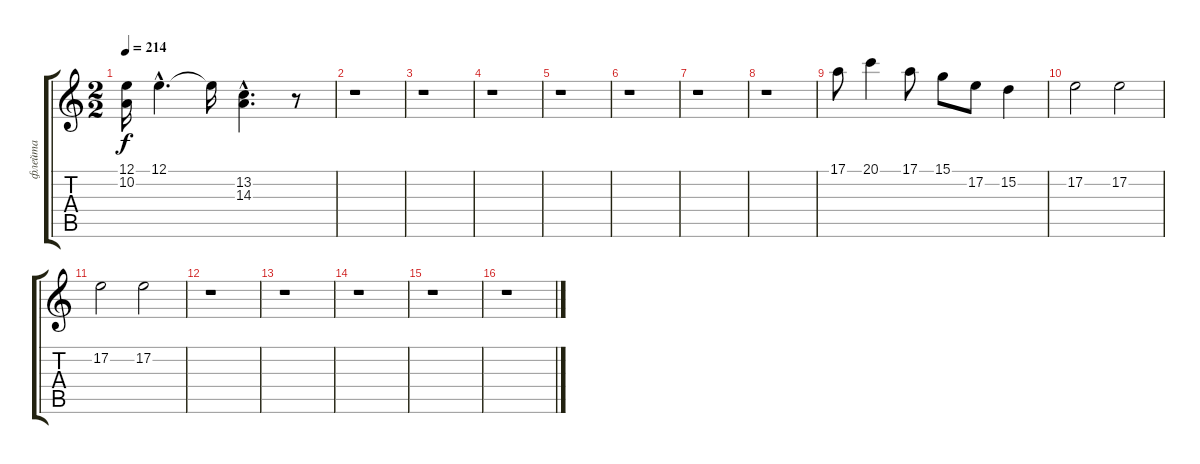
\track ("флейта" "флейта") {instrument acousticgrandpiano}
\staff {score tabs}
\tuning (E4 B3 G3 D3 A2 E2) {hide}
\ts (2 2)
\tempo 214
\clef g2
\ks c
(12.1 10.2).16{dy f} 12.1{hac}.4{d} 12.1{t}.16 (13.2 14.3{hac}).4{d} r.8 |
r.1 |
r.1 |
r.1 |
r.1 |
r.1 |
r.1 |
r.1 |
17.1.8 20.1.4 17.1.8 15.1.8 17.2.8 15.2.4 |
17.2.2 17.2.2 |
17.2.2 17.2.2 |
r.1 |
r.1 |
r.1 |
r.1 |
r.1
